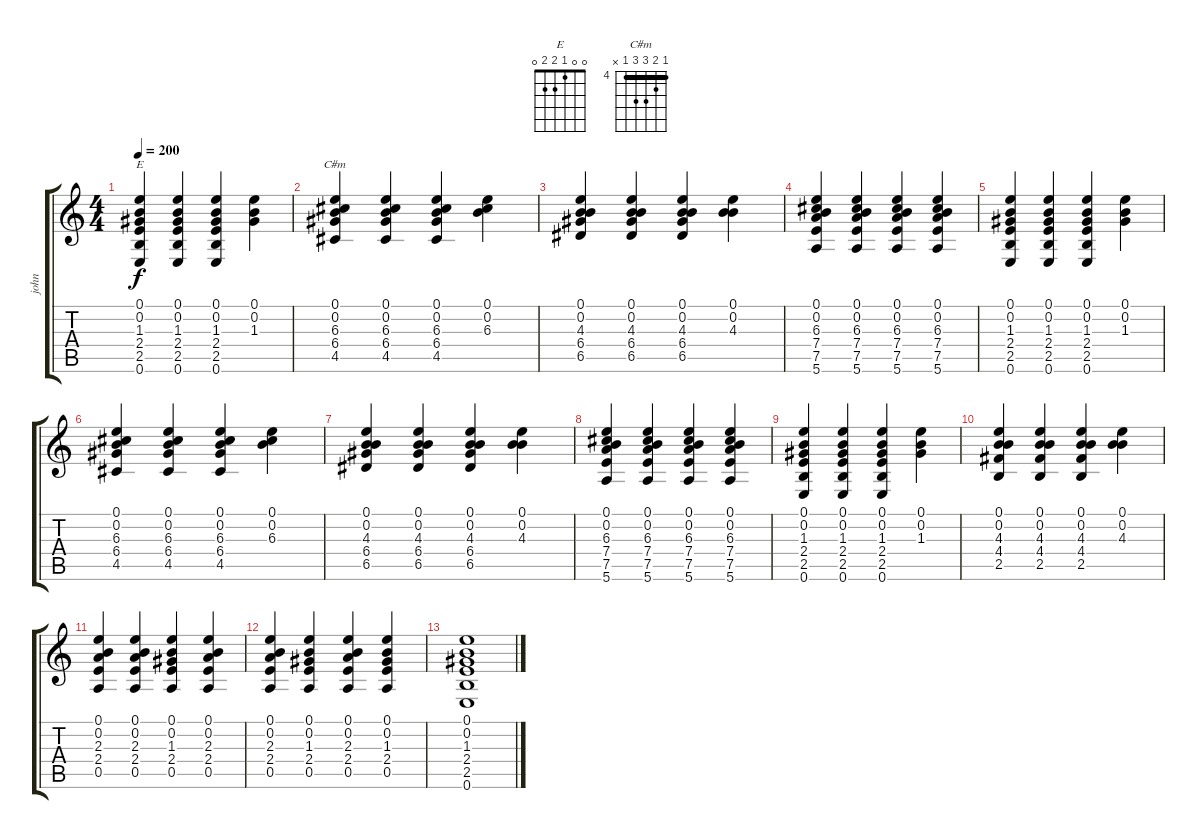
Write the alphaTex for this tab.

\track ("john" "john") {instrument acousticguitarsteel}
\staff {score tabs}
\tuning (E4 B3 G3 D3 A2 E2) {hide}
\chord ("E" 0 0 1 2 2 0)
\chord ("C#m" 4 5 6 6 4 x) {firstfret 4 barre 4}
\ts (4 4)
\tempo 200
\clef g2
\ks c
(0.1 0.2 1.3 2.4 2.5 0.6).4{ch "E" dy f} (0.1 0.2 1.3 2.4 2.5 0.6).4 (0.1 0.2 1.3 2.4 2.5 0.6).4 (0.1 0.2 1.3).4 |
(0.1 0.2 6.3 6.4 4.5).4{ch "C#m"} (0.1 0.2 6.3 6.4 4.5).4 (0.1 0.2 6.3 6.4 4.5).4 (0.1 0.2 6.3).4 |
(0.1 0.2 4.3 6.4 6.5).4 (0.1 0.2 4.3 6.4 6.5).4 (0.1 0.2 4.3 6.4 6.5).4 (0.1 0.2 4.3).4 |
(0.1 0.2 6.3 7.4 7.5 5.6).4 (0.1 0.2 6.3 7.4 7.5 5.6).4 (0.1 0.2 6.3 7.4 7.5 5.6).4 (0.1 0.2 6.3 7.4 7.5 5.6).4 |
(0.1 0.2 1.3 2.4 2.5 0.6).4 (0.1 0.2 1.3 2.4 2.5 0.6).4 (0.1 0.2 1.3 2.4 2.5 0.6).4 (0.1 0.2 1.3).4 |
(0.1 0.2 6.3 6.4 4.5).4 (0.1 0.2 6.3 6.4 4.5).4 (0.1 0.2 6.3 6.4 4.5).4 (0.1 0.2 6.3).4 |
(0.1 0.2 4.3 6.4 6.5).4 (0.1 0.2 4.3 6.4 6.5).4 (0.1 0.2 4.3 6.4 6.5).4 (0.1 0.2 4.3).4 |
(0.1 0.2 6.3 7.4 7.5 5.6).4 (0.1 0.2 6.3 7.4 7.5 5.6).4 (0.1 0.2 6.3 7.4 7.5 5.6).4 (0.1 0.2 6.3 7.4 7.5 5.6).4 |
(0.1 0.2 1.3 2.4 2.5 0.6).4 (0.1 0.2 1.3 2.4 2.5 0.6).4 (0.1 0.2 1.3 2.4 2.5 0.6).4 (0.1 0.2 1.3).4 |
(0.1 0.2 4.3 4.4 2.5).4 (0.1 0.2 4.3 4.4 2.5).4 (0.1 0.2 4.3 4.4 2.5).4 (0.1 0.2 4.3).4 |
(0.1 0.2 2.3 2.4 0.5).4 (0.1 0.2 2.3 2.4 0.5).4 (0.1 0.2 1.3 2.4 0.5).4 (0.1 0.2 2.3 2.4 0.5).4 |
(0.1 0.2 2.3 2.4 0.5).4 (0.1 0.2 1.3 2.4 0.5).4 (0.1 0.2 2.3 2.4 0.5).4 (0.1 0.2 1.3 2.4 0.5).4 |
(0.1 0.2 1.3 2.4 2.5 0.6).1
